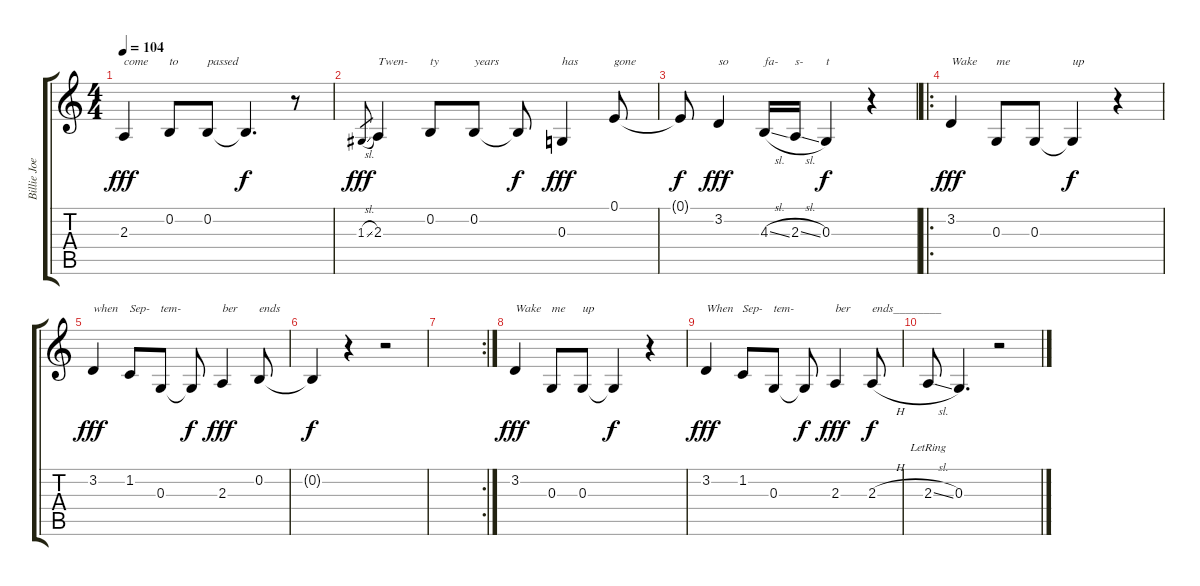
\track ("Billie Joe Armstrong (vocal)" "Billie Joe") {instrument violin}
\staff {score tabs}
\tuning (E4 B3 G3 D3 A2 E2) {hide}
\ts (4 4)
\tempo 104
\clef g2
\ks c
2.3.4{txt "come" dy fff} 0.2.8{txt "to"} 0.2.8{txt "passed"} 0.2{t}.4{d dy f} r.8 |
1.3{sl}.8{gr dy fff} 2.3.4{txt "Twen-"} 0.2.8{txt "ty"} 0.2.8{txt "years"} 0.2{t}.8{dy f} 0.3.4{txt "has" dy fff} 0.1.8{txt "gone"} |
0.1{t}.8{dy f} 3.2.4{txt "so" dy fff} 4.3{sl}.16{txt "fa-"} 2.3{sl}.16{txt "s-"} 0.3.4{txt "t" dy f} r.4 |
\ro
3.2.4{txt "Wake" dy fff} 0.3.8{txt "me"} 0.3.8 0.3{t}.4{txt "up" dy f} r.4 |
3.2.4{txt "when" dy fff} 1.2.8{txt "Sep-"} 0.3.8{txt "tem-"} 0.3{t}.8{dy f} 2.3.4{txt "ber" dy fff} 0.2.8{txt "ends"} |
0.2{t}.4{dy f} r.4 r.2 |
\rc 2
|
3.2.4{txt "Wake" dy fff} 0.3.8{txt "me"} 0.3.8{txt "up"} 0.3{t}.4{dy f} r.4 |
3.2.4{txt "When" dy fff} 1.2.8{txt "Sep-"} 0.3.8{txt "tem-"} 0.3{t}.8{dy f} 2.3.4{txt "ber" dy fff} 2.3{h}.8{txt "ends________" dy f} |
2.3{sl lr}.8 0.3.4{d} r.2
